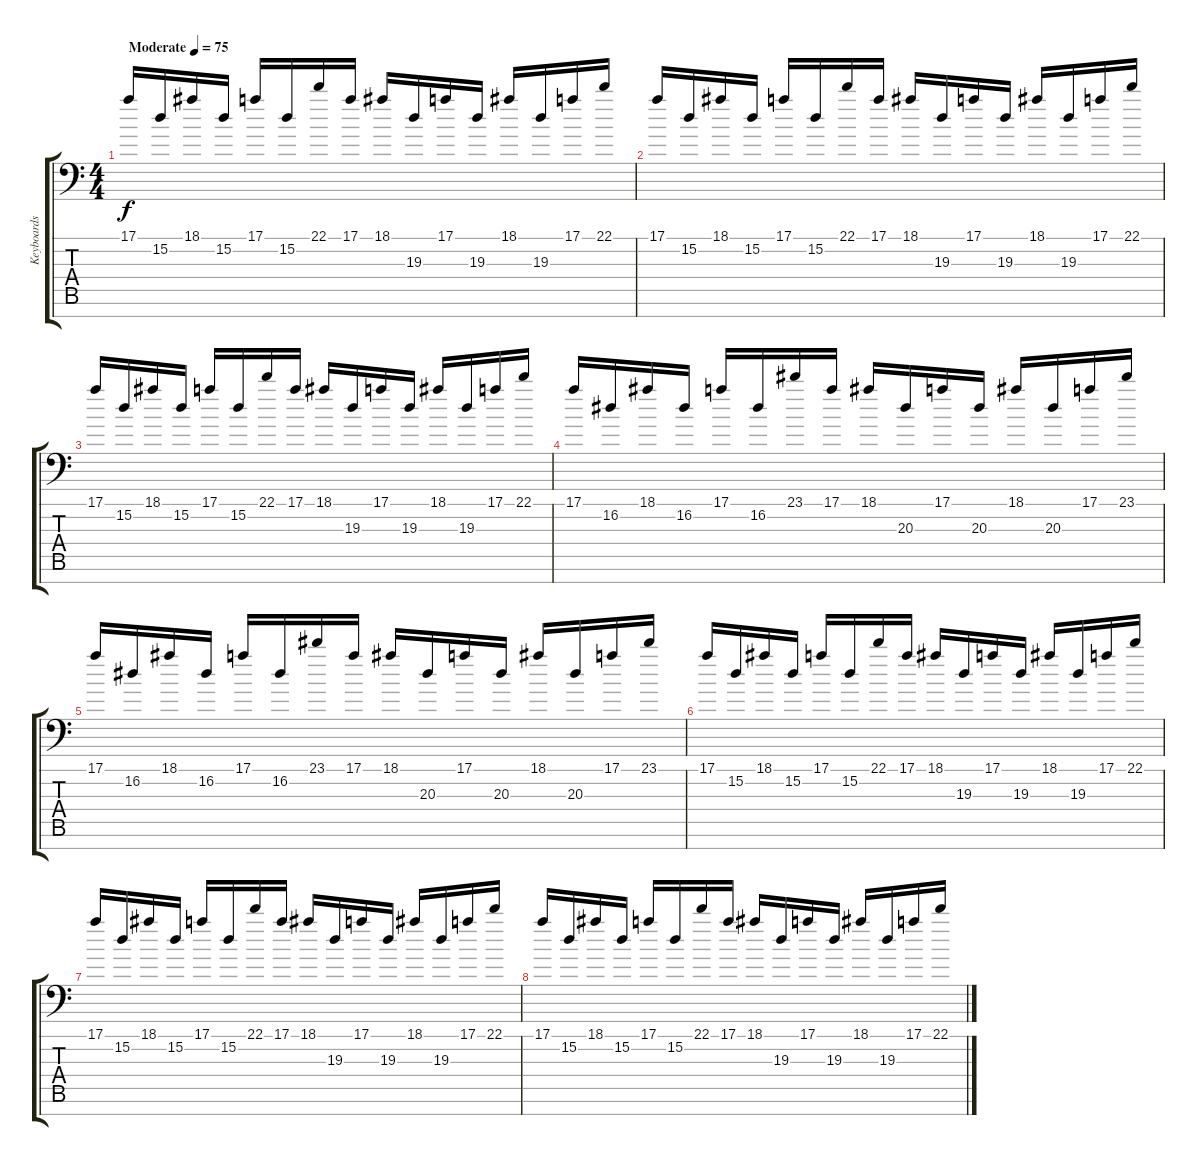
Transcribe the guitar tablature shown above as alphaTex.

\track ("Keyboards" "Keyboards") {instrument synthstrings1}
\staff {score tabs}
\tuning (E4 B3 G3 D3 A2 E2 C-1) {hide}
\ts (4 4)
\tempo (75 "Moderate")
\clef f4
\ks c
17.1.16{dy f instrument synthstrings1 beam Up} 15.2.16{beam Up} 18.1.16{beam Up} 15.2.16{beam Up} 17.1.16{beam Up} 15.2.16{beam Up} 22.1.16{beam Up} 17.1.16{beam Up} 18.1.16{beam Up} 19.3.16{beam Up} 17.1.16{beam Up} 19.3.16{beam Up} 18.1.16{beam Up} 19.3.16{beam Up} 17.1.16{beam Up} 22.1.16{beam Up} |
17.1.16{beam Up} 15.2.16{beam Up} 18.1.16{beam Up} 15.2.16{beam Up} 17.1.16{beam Up} 15.2.16{beam Up} 22.1.16{beam Up} 17.1.16{beam Up} 18.1.16{beam Up} 19.3.16{beam Up} 17.1.16{beam Up} 19.3.16{beam Up} 18.1.16{beam Up} 19.3.16{beam Up} 17.1.16{beam Up} 22.1.16{beam Up} |
17.1.16{beam Up} 15.2.16{beam Up} 18.1.16{beam Up} 15.2.16{beam Up} 17.1.16{beam Up} 15.2.16{beam Up} 22.1.16{beam Up} 17.1.16{beam Up} 18.1.16{beam Up} 19.3.16{beam Up} 17.1.16{beam Up} 19.3.16{beam Up} 18.1.16{beam Up} 19.3.16{beam Up} 17.1.16{beam Up} 22.1.16{beam Up} |
17.1.16{beam Up} 16.2.16{beam Up} 18.1.16{beam Up} 16.2.16{beam Up} 17.1.16{beam Up} 16.2.16{beam Up} 23.1.16{beam Up} 17.1.16{beam Up} 18.1.16{beam Up} 20.3.16{beam Up} 17.1.16{beam Up} 20.3.16{beam Up} 18.1.16{beam Up} 20.3.16{beam Up} 17.1.16{beam Up} 23.1.16{beam Up} |
17.1.16{beam Up} 16.2.16{beam Up} 18.1.16{beam Up} 16.2.16{beam Up} 17.1.16{beam Up} 16.2.16{beam Up} 23.1.16{beam Up} 17.1.16{beam Up} 18.1.16{beam Up} 20.3.16{beam Up} 17.1.16{beam Up} 20.3.16{beam Up} 18.1.16{beam Up} 20.3.16{beam Up} 17.1.16{beam Up} 23.1.16{beam Up} |
17.1.16{beam Up} 15.2.16{beam Up} 18.1.16{beam Up} 15.2.16{beam Up} 17.1.16{beam Up} 15.2.16{beam Up} 22.1.16{beam Up} 17.1.16{beam Up} 18.1.16{beam Up} 19.3.16{beam Up} 17.1.16{beam Up} 19.3.16{beam Up} 18.1.16{beam Up} 19.3.16{beam Up} 17.1.16{beam Up} 22.1.16{beam Up} |
17.1.16{beam Up} 15.2.16{beam Up} 18.1.16{beam Up} 15.2.16{beam Up} 17.1.16{beam Up} 15.2.16{beam Up} 22.1.16{beam Up} 17.1.16{beam Up} 18.1.16{beam Up} 19.3.16{beam Up} 17.1.16{beam Up} 19.3.16{beam Up} 18.1.16{beam Up} 19.3.16{beam Up} 17.1.16{beam Up} 22.1.16{beam Up} |
17.1.16{beam Up} 15.2.16{beam Up} 18.1.16{beam Up} 15.2.16{beam Up} 17.1.16{beam Up} 15.2.16{beam Up} 22.1.16{beam Up} 17.1.16{beam Up} 18.1.16{beam Up} 19.3.16{beam Up} 17.1.16{beam Up} 19.3.16{beam Up} 18.1.16{beam Up} 19.3.16{beam Up} 17.1.16{beam Up} 22.1.16{beam Up}
